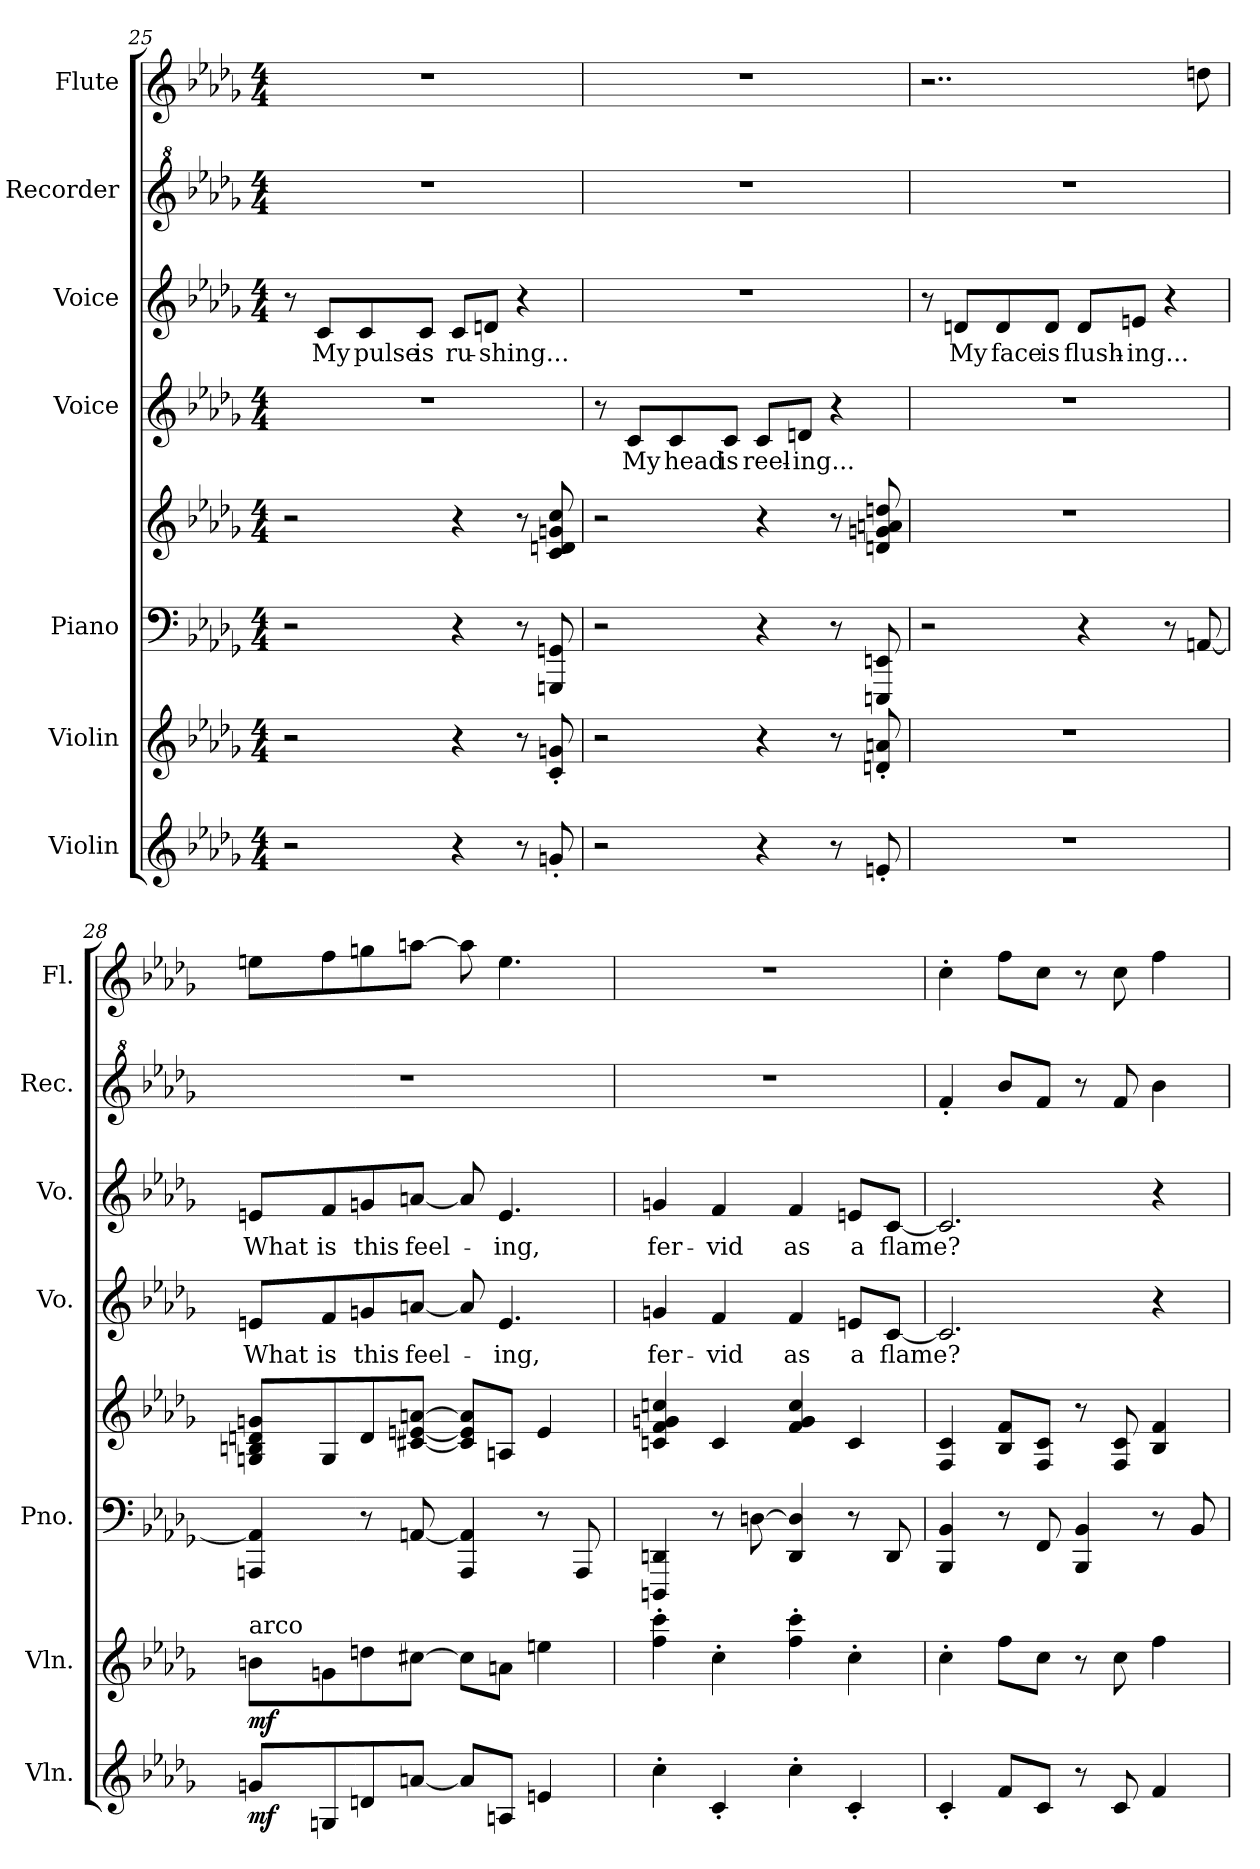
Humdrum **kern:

**kern	**dynam	**kern	**dynam	**kern	**kern	**kern	**text	**kern	**text	**kern	**kern
*part7	*part7	*part6	*part6	*part5	*part5	*part4	*part4	*part3	*part3	*part2	*part1
*staff8	*staff8	*staff7	*staff7	*staff6	*staff5	*staff4	*staff4	*staff3	*staff3	*staff2	*staff1
*I"Violin	*	*I"Violin	*	*I"Piano	*	*I"Voice	*	*I"Voice	*	*I"Recorder	*I"Flute
*I'Vln.	*	*I'Vln.	*	*I'Pno.	*	*I'Vo.	*	*I'Vo.	*	*I'Rec.	*I'Fl.
!!LO:PB:g=z
*clefG2	*	*clefG2	*	*clefF4	*clefG2	*clefG2	*	*clefG2	*	*clefG^2	*clefG2
*k[b-e-a-d-g-]	*	*k[b-e-a-d-g-]	*	*k[b-e-a-d-g-]	*k[b-e-a-d-g-]	*k[b-e-a-d-g-]	*	*k[b-e-a-d-g-]	*	*k[b-e-a-d-g-]	*k[b-e-a-d-g-]
*M4/4	*	*M4/4	*	*M4/4	*M4/4	*M4/4	*	*M4/4	*	*M4/4	*M4/4
=25	=25	=25	=25	=25	=25	=25	=25	=25	=25	=25	=25
2r	.	2r	.	2r	2r	1r	.	8r	.	1r	1r
.	.	.	.	.	.	.	.	8c/L	My	.	.
.	.	.	.	.	.	.	.	8c/	pulse	.	.
.	.	.	.	.	.	.	.	8c/J	is	.	.
4r	.	4r	.	4r	4r	.	.	8c/L	ru-	.	.
.	.	.	.	.	.	.	.	8dn/J	-shing...	.	.
8r	.	8r	.	8r	8r	.	.	4r	.	.	.
8gn'/	.	8c/' 8gn/'	.	8GGGn/ 8GGn/	8c/ 8dn/ 8gn/ 8cc/	.	.	.	.	.	.
=26	=26	=26	=26	=26	=26	=26	=26	=26	=26	=26	=26
2r	.	2r	.	2r	2r	8r	.	1r	.	1r	1r
.	.	.	.	.	.	8c/L	My	.	.	.	.
.	.	.	.	.	.	8c/	head	.	.	.	.
.	.	.	.	.	.	8c/J	is	.	.	.	.
4r	.	4r	.	4r	4r	8c/L	reel-	.	.	.	.
.	.	.	.	.	.	8dn/J	-ing...	.	.	.	.
8r	.	8r	.	8r	8r	4r	.	.	.	.	.
8en'/	.	8dn/' 8an/'	.	8EEEn/ 8EEn/	8dn/ 8gn/ 8an/ 8ddn/	.	.	.	.	.	.
!!LO:PB:g=z
=27	=27	=27	=27	=27	=27	=27	=27	=27	=27	=27	=27
1r	.	1r	.	2r	1r	1r	.	8r	.	1r	2..r
.	.	.	.	.	.	.	.	8dn/L	My	.	.
.	.	.	.	.	.	.	.	8d/	face	.	.
.	.	.	.	.	.	.	.	8d/J	is	.	.
.	.	.	.	4r	.	.	.	8d/L	flush-	.	.
.	.	.	.	.	.	.	.	8en/J	-ing...	.	.
.	.	.	.	8r	.	.	.	4r	.	.	.
.	.	.	.	[8AAn/	.	.	.	.	.	.	8ddn\
=28	=28	=28	=28	=28	=28	=28	=28	=28	=28	=28	=28
!	!	!LO:TX:a:t=arco	!	!	!	!	!	!	!	!	!
!	!LO:DY:b	!	!LO:DY:b	!	!	!	!	!	!	!	!
8gn/L	mf	8bn\L	mf	4AAAn/ 4AA/]	8Gn/ 8Bn/ 8dn/ 8gn/L	8en/L	What	8en/L	What	1r	8een\L
8Gn/	.	8gn\	.	.	8G/	8f/	is	8f/	is	.	8ff\
8dn/	.	8ddn\	.	8r	8d/	8gn/	this	8gn/	this	.	8ggn\
[8an/J	.	[8cc#X\J	.	[8AAn/	[8c#X/ [8en/ [8an/J	[8an/J	feel-	[8an/J	feel-	.	[8aan\J
8a/L]	.	8cc#\L]	.	4AAA/ 4AA/]	8c#/] 8e/] 8a/]L	8a/]	.	8a/]	.	.	8aa\]
8An/J	.	8an\J	.	.	8An/J	4.e/	-ing,	4.e/	-ing,	.	4.ee\
4en/	.	4een\	.	8r	4e/	.	.	.	.	.	.
.	.	.	.	8AAA/	.	.	.	.	.	.	.
!!LO:PB:g=z
=29	=29	=29	=29	=29	=29	=29	=29	=29	=29	=29	=29
4cc'\	.	4ff\' 4ccc\'	.	4DDDn/ 4DDn/	4cn/ 4f/ 4gn/ 4ccn/	4gn/	fer-	4gn/	fer-	1r	1r
4c'/	.	4cc'\	.	8r	4c/	4f/	-vid	4f/	-vid	.	.
.	.	.	.	[8Dn\	.	.	.	.	.	.	.
4cc'\	.	4ff\' 4ccc\'	.	4DD/ 4D/]	4f/ 4g/ 4cc/	4f/	as	4f/	as	.	.
4c'/	.	4cc'\	.	8r	4c/	8en/L	a	8en/L	a	.	.
.	.	.	.	8DD/	.	[8c/J	flame?	[8c/J	flame?	.	.
=30	=30	=30	=30	=30	=30	=30	=30	=30	=30	=30	=30
4c'/	.	4cc'\	.	4BBB-/ 4BB-/	4F/ 4c/	2.c/]	.	2.c/]	.	4ff'/	4cc'\
8f/L	.	8ff\L	.	8r	8B-/ 8f/L	.	.	.	.	8bb-/L	8ff\L
8c/J	.	8cc\J	.	8FF/	8F/ 8c/J	.	.	.	.	8ff/J	8cc\J
8r	.	8r	.	4BBB-/ 4BB-/	8r	.	.	.	.	8r	8r
8c/	.	8cc\	.	.	8F/ 8c/	.	.	.	.	8ff/	8cc\
4f/	.	4ff\	.	8r	4B-/ 4f/	4r	.	4r	.	4bb-\	4ff\
.	.	.	.	8BB-/	.	.	.	.	.	.	.
=	=	=	=	=	=	=	=	=	=	=	=
*-	*-	*-	*-	*-	*-	*-	*-	*-	*-	*-	*-
